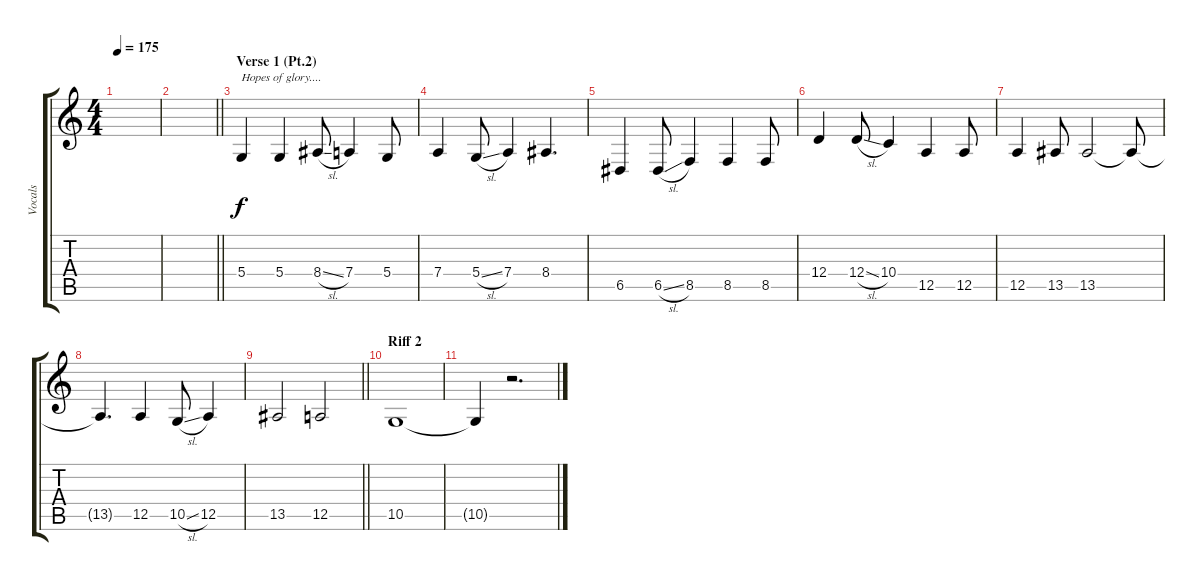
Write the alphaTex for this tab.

\track ("Vocals" "Vocals") {instrument lead6voice}
\staff {score tabs}
\tuning (E4 B3 G3 D3 A2 E2) {hide}
\ts (4 4)
\tempo 175
\clef g2
\ks c
|
\barLineRight lightlight
|
\section ("" "Verse 1 (Pt.2)")
5.4.4{txt "Hopes of glory...."} 5.4.4 8.4{sl}.8 7.4.4 5.4.8 |
7.4.4 5.4{sl}.8 7.4.4 8.4.4{d} |
6.5.4 6.5{sl}.8 8.5.4 8.5.4 8.5.8 |
12.4.4 12.4{sl}.8 10.4.4 12.5.4 12.5.8 |
12.5.4 13.5.8 13.5.2 13.5{t}.8 |
13.5{t}.4{d} 12.5.4 10.5{sl}.8 12.5.4 |
\barLineRight lightlight
13.5.2 12.5.2 |
\section ("" "Riff 2")
10.5.1 |
10.5{t}.4 r.2{d}
